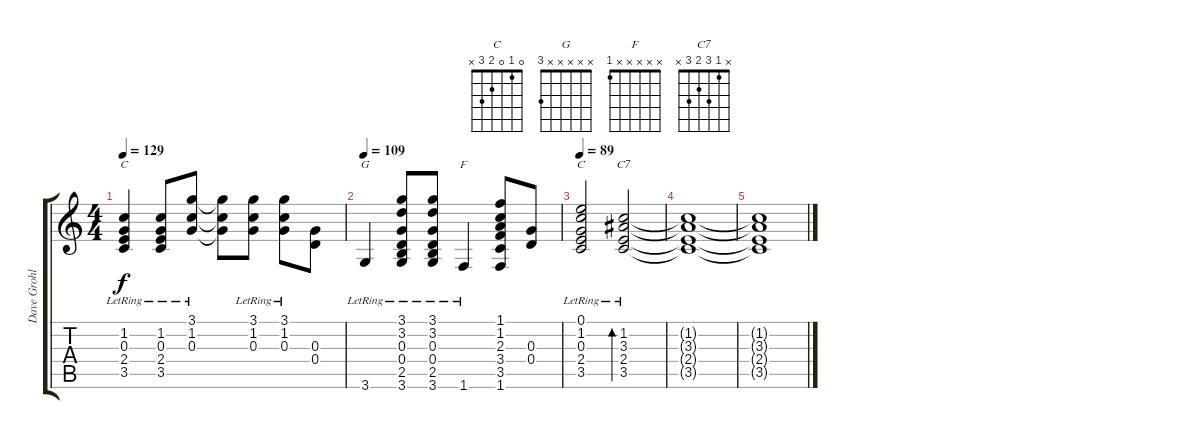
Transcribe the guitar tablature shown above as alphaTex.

\track ("Dave Grohl" "Dave Grohl") {instrument electricguitarclean}
\staff {score tabs}
\tuning (E4 B3 G3 D3 A2 E2) {hide}
\chord ("C" x 1 0 2 3 x)
\chord ("G" x x x x x 3)
\chord ("F" x x x x x 1)
\chord ("C" 0 1 0 2 3 x)
\chord ("C7" x 1 3 2 3 x)
\ts (4 4)
\tempo 129
\clef g2
\ks c
(1.2{lr} 0.3{lr} 2.4{lr} 3.5{lr}).4{ch "C" dy f} (1.2{lr} 0.3{lr} 2.4{lr} 3.5{lr}).8 (3.1{lr} 1.2{lr} 0.3{lr}).8 (3.1{t} 1.2{t} 0.3{t}).8 (3.1{lr} 1.2{lr} 0.3{lr}).8 (3.1{lr} 1.2{lr} 0.3{lr}).8 (0.3 0.4).8 |
\tempo 109
3.6{lr}.4{ch "G"} (3.1{lr} 3.2{lr} 0.3{lr} 0.4{lr} 2.5{lr} 3.6{lr}).8 (3.1{lr} 3.2{lr} 0.3{lr} 0.4{lr} 2.5{lr} 3.6{lr}).8 1.6{lr}.4{ch "F"} (1.1 1.2 2.3 3.4 3.5 1.6).8 (0.3 0.4).8 |
\tempo 89
(0.1{lr} 1.2{lr} 0.3{lr} 2.4{lr} 3.5{lr}).2{ch "C"} (1.2{lr} 3.3{lr} 2.4{lr} 3.5{lr}).2{bd 480 ch "C7"} |
(1.2{t} 3.3{t} 2.4{t} 3.5{t}).1 |
(1.2{t} 3.3{t} 2.4{t} 3.5{t}).1
